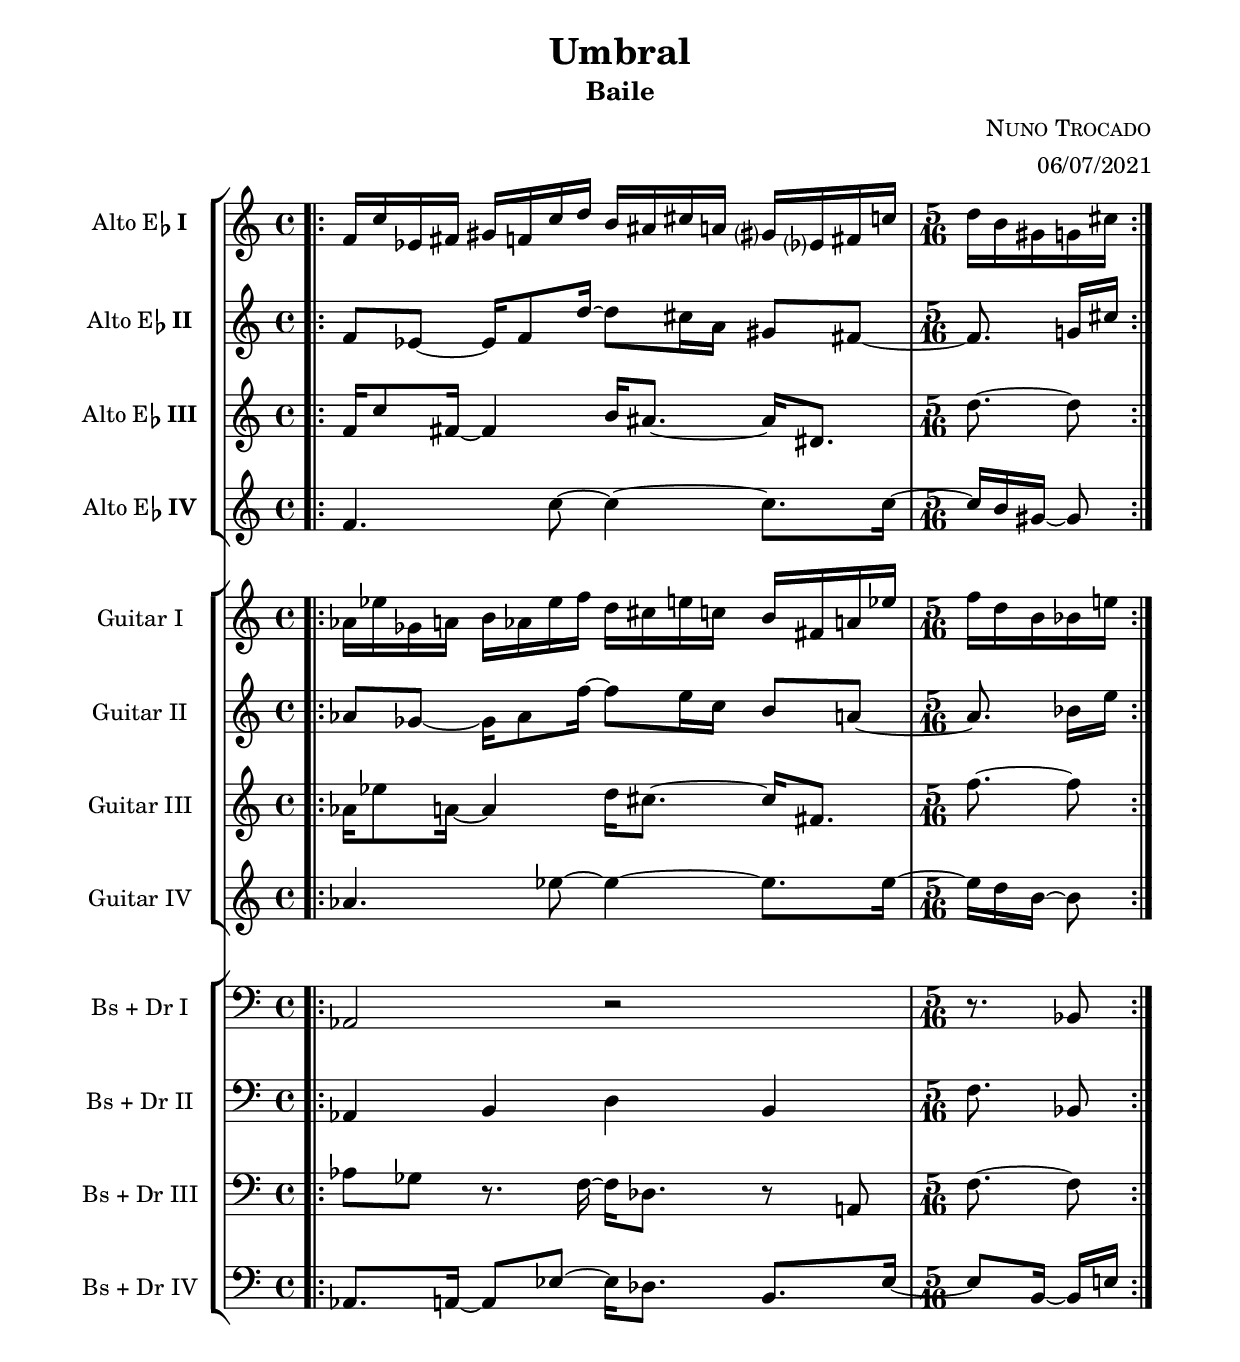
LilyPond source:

\version "2.22.0"

\include "defaults.ly"

\header {
  title = "Umbral"
  subtitle = "Baile"
  composer = \markup {
    \right-column {
      \line { \smallCaps "Nuno Trocado" }
      \line { "06/07/2021" }
    }
  }
}

\paper {
  top-margin = 15
  bottom-margin = 15
  left-margin = 15
  right-margin = 15
}

line = \relative c'' {
  \bar ".|:"
  \time 4/4
  aes16 ees' ges, a
  b aes ees' f
  d cis e c
  \tag #'eb { b? ges? } \tag #'concert { b fis }
  a ees' |
  \time 5/16
  f[ d b bes e] |
  \bar ":|."
} 

hocI = \relative c'' {
  \time 4/4
  aes8 ges~ ges16 aes8 f'16~ f8 e16 c b8 a~ |
  \time 5/16
  a8. bes16[ e] |
}

hocII = \relative c'' {
  \time 4/4
  aes16 ees'8 a,16~ a4 d16 cis8.~ cis16 fis,8. |
  \time 5/16
  f'8.~ f8 |
}

hocIII = \relative c'' {
  \time 4/4
  aes4. ees'8~ ees4~ ees8. ees16~ |
  \time 5/16
  ees16[ d b~] b8 |
}

bassI = \relative c {
  \clef bass
  \time 4/4
  aes2 r2 |
  \time 5/16
  r8. bes8
}

bassII = \relative c {
  \clef bass
  \time 4/4
  aes4 b d4 b4 |
  \time 5/16
  f'8. bes,8 |
}

bassIII = \relative c' {
  \clef bass
  \time 4/4
  aes8 ges r8. f16~ f des8. r8 a |
  \time 5/16
  f'8.~ f8 |
}

bassIV = \relative c {
  \clef bass
  \time 4/4
  aes8. a16~ a8 ees'8~ ees16 des8. b8. ees16~ |
  \time 5/16
  ees8[ b16~] b16[ e] |
}

\score { <<
  \new StaffGroup <<
    \new Staff \with {
      instrumentName = \markup { Alto E\hspace #-.4 \flat \bold I }
    }
    {
      \transpose ees c { \keepWithTag #'eb \line }
    }
    \new Staff \with {
      instrumentName = \markup { Alto E\hspace #-.4 \flat \bold II }
    }
    {
      \transpose ees c { \hocI }
    }
    \new Staff \with {
      instrumentName = \markup { Alto E\hspace #-.4 \flat \bold III }
    }
    {
      \transpose ees c { \hocII }
    }
    \new Staff \with {
      instrumentName = \markup { Alto E\hspace #-.4 \flat \bold IV }
    }
    {
      \transpose ees c { \hocIII }
    }
  >>
  
  \new StaffGroup <<
    \new Staff \with {
      instrumentName = #"Guitar I"
    }
    {
      \keepWithTag #'concert \line
    }
    \new Staff \with {
      instrumentName = #"Guitar II"
    }
    {
      \hocI
    }
    \new Staff \with {
      instrumentName = #"Guitar III"
    }
    {
      \hocII
    }
    \new Staff \with {
      instrumentName = #"Guitar IV"
    }
    {
      \hocIII
    }
  >>
  
  \new StaffGroup <<
    \new Staff \with {
      instrumentName = #"Bs + Dr I"
    }
    {
      \bassI
    }
    \new Staff \with {
      instrumentName = #"Bs + Dr II"
    }
    {
      \bassII
    }
    \new Staff \with {
      instrumentName = #"Bs + Dr III"
    }
    {
      \bassIII
    }
    \new Staff \with {
      instrumentName = #"Bs + Dr IV"
    }
    {
      \bassIV
    }
  >>
>>

	 \midi { }
	 
	 \layout {
	 indent = 2.3\cm  
    ragged-last = ##f}
}